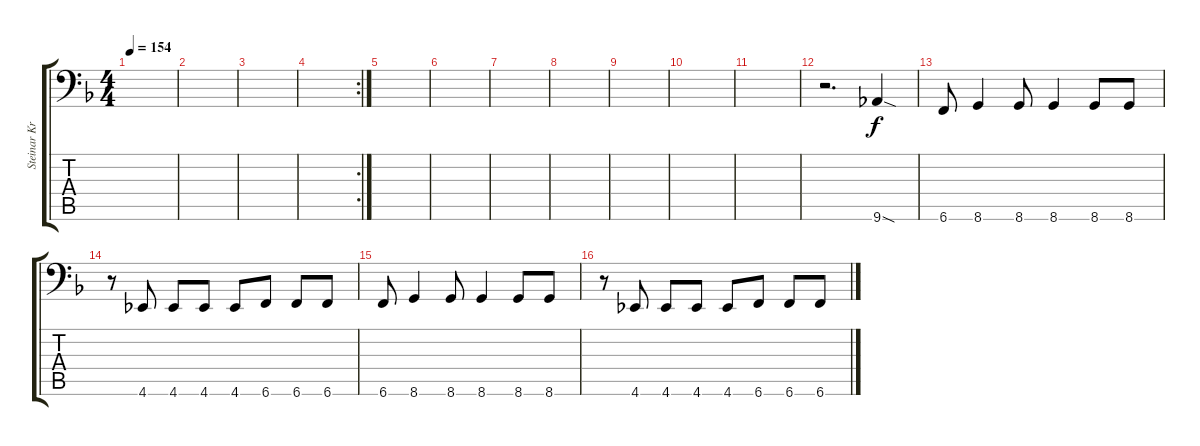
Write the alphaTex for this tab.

\track ("Steinar Krokmo" "Steinar Kr") {instrument electricbassfinger}
\staff {score tabs}
\tuning (C3 G2 D2 A1 E1 B0) {hide}
\ts (4 4)
\tempo 154
\clef f4
\ks f
|
|
|
\rc 2
|
|
|
|
|
|
|
|
r.2{d} 9.6{sod}.4 |
6.6.8 8.6.4 8.6.8 8.6.4 8.6.8 8.6.8 |
r.8 4.6.8 4.6.8 4.6.8 4.6.8 6.6.8 6.6.8 6.6.8 |
6.6.8 8.6.4 8.6.8 8.6.4 8.6.8 8.6.8 |
r.8 4.6.8 4.6.8 4.6.8 4.6.8 6.6.8 6.6.8 6.6.8
